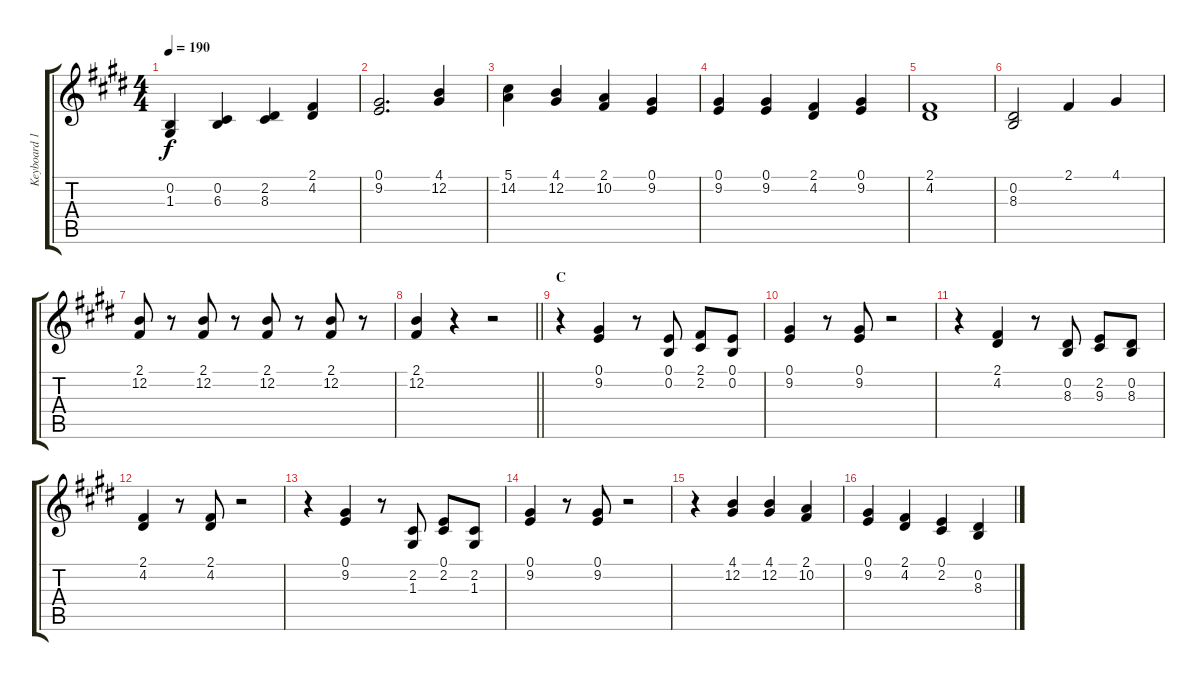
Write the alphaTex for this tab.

\track ("Keyboard 1" "Keyboard 1") {instrument synthbrass1}
\staff {score tabs}
\tuning (E4 B3 G3 D3 A2 E2) {hide}
\ts (4 4)
\tempo 190
\clef g2
\ks e
(0.2 1.3).4{dy f} (0.2 6.3).4 (2.2 8.3).4 (2.1 4.2).4 |
(0.1 9.2).2{d} (4.1 12.2).4 |
(5.1 14.2).4 (4.1 12.2).4 (2.1 10.2).4 (0.1 9.2).4 |
(0.1 9.2).4 (0.1 9.2).4 (2.1 4.2).4 (0.1 9.2).4 |
(2.1 4.2).1 |
(0.2 8.3).2 2.1.4 4.1.4 |
(2.1 12.2).8 r.8 (2.1 12.2).8 r.8 (2.1 12.2).8 r.8 (2.1 12.2).8 r.8 |
\barLineRight lightlight
(2.1 12.2).4 r.4 r.2 |
\section ("" "C")
r.4 (0.1 9.2).4 r.8 (0.1 0.2).8 (2.1 2.2).8 (0.1 0.2).8 |
(0.1 9.2).4 r.8 (0.1 9.2).8 r.2 |
r.4 (2.1 4.2).4 r.8 (0.2 8.3).8 (2.2 9.3).8 (0.2 8.3).8 |
(2.1 4.2).4 r.8 (2.1 4.2).8 r.2 |
r.4 (0.1 9.2).4 r.8 (2.2 1.3).8 (0.1 2.2).8 (2.2 1.3).8 |
(0.1 9.2).4 r.8 (0.1 9.2).8 r.2 |
r.4 (4.1 12.2).4 (4.1 12.2).4 (2.1 10.2).4 |
(0.1 9.2).4 (2.1 4.2).4 (0.1 2.2).4 (0.2 8.3).4
